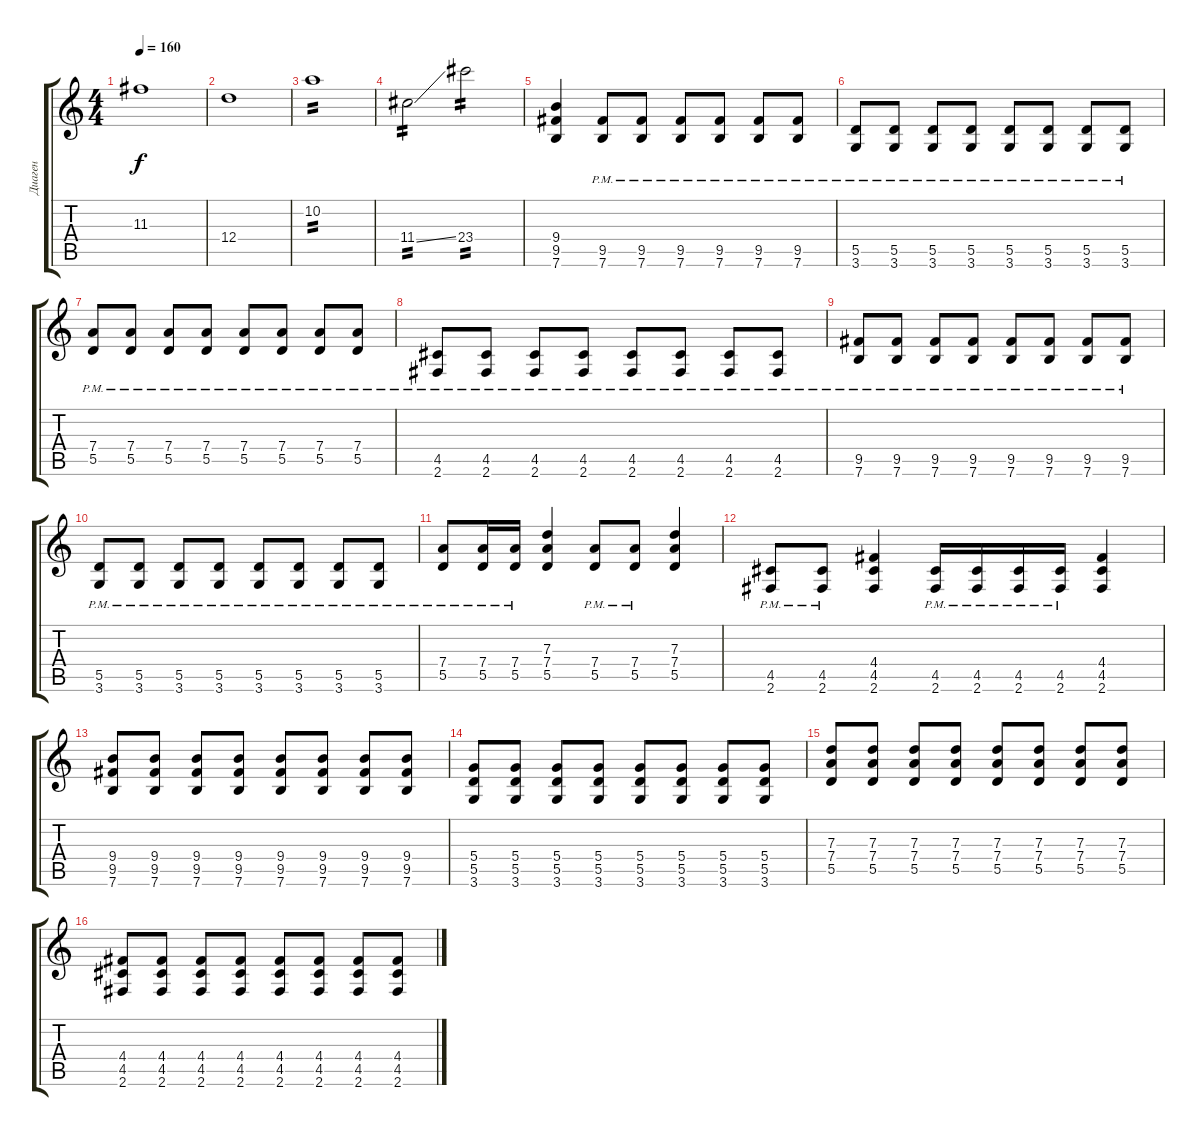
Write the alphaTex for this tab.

\track ("Диаген" "Диаген") {instrument distortionguitar}
\staff {score tabs}
\tuning (E4 B3 G3 D3 A2 E2) {hide}
\ts (4 4)
\tempo 160
\clef g2
\ks c
11.3.1{dy f} |
12.4.1 |
10.2.1{tp 2} |
11.4{ss}.2{tp 2} 23.4.2{tp 2} |
(9.4 9.5 7.6).4 (9.5{pm} 7.6{pm}).8 (9.5{pm} 7.6{pm}).8 (9.5{pm} 7.6{pm}).8 (9.5{pm} 7.6{pm}).8 (9.5{pm} 7.6{pm}).8 (9.5{pm} 7.6{pm}).8 |
(5.5{pm} 3.6{pm}).8 (5.5{pm} 3.6{pm}).8 (5.5{pm} 3.6{pm}).8 (5.5{pm} 3.6{pm}).8 (5.5{pm} 3.6{pm}).8 (5.5{pm} 3.6{pm}).8 (5.5{pm} 3.6{pm}).8 (5.5{pm} 3.6{pm}).8 |
(7.4{pm} 5.5{pm}).8 (7.4{pm} 5.5{pm}).8 (7.4{pm} 5.5{pm}).8 (7.4{pm} 5.5{pm}).8 (7.4{pm} 5.5{pm}).8 (7.4{pm} 5.5{pm}).8 (7.4{pm} 5.5{pm}).8 (7.4{pm} 5.5{pm}).8 |
(4.5{pm} 2.6{pm}).8 (4.5{pm} 2.6{pm}).8 (4.5{pm} 2.6{pm}).8 (4.5{pm} 2.6{pm}).8 (4.5{pm} 2.6{pm}).8 (4.5{pm} 2.6{pm}).8 (4.5{pm} 2.6{pm}).8 (4.5{pm} 2.6{pm}).8 |
(9.5{pm} 7.6{pm}).8 (9.5{pm} 7.6{pm}).8 (9.5{pm} 7.6{pm}).8 (9.5{pm} 7.6{pm}).8 (9.5{pm} 7.6{pm}).8 (9.5{pm} 7.6{pm}).8 (9.5{pm} 7.6{pm}).8 (9.5{pm} 7.6{pm}).8 |
(5.5{pm} 3.6{pm}).8 (5.5{pm} 3.6{pm}).8 (5.5{pm} 3.6{pm}).8 (5.5{pm} 3.6{pm}).8 (5.5{pm} 3.6{pm}).8 (5.5{pm} 3.6{pm}).8 (5.5{pm} 3.6{pm}).8 (5.5{pm} 3.6{pm}).8 |
(7.4{pm} 5.5{pm}).8 (7.4{pm} 5.5{pm}).16 (7.4{pm} 5.5{pm}).16 (7.3 7.4 5.5).4 (7.4{pm} 5.5{pm}).8 (7.4{pm} 5.5{pm}).8 (7.3 7.4 5.5).4 |
(4.5{pm} 2.6{pm}).8 (4.5{pm} 2.6{pm}).8 (4.4 4.5 2.6).4 (4.5{pm} 2.6{pm}).16 (4.5{pm} 2.6{pm}).16 (4.5{pm} 2.6{pm}).16 (4.5{pm} 2.6{pm}).16 (4.4 4.5 2.6).4 |
(9.4 9.5 7.6).8 (9.4 9.5 7.6).8 (9.4 9.5 7.6).8 (9.4 9.5 7.6).8 (9.4 9.5 7.6).8 (9.4 9.5 7.6).8 (9.4 9.5 7.6).8 (9.4 9.5 7.6).8 |
(5.4 5.5 3.6).8 (5.4 5.5 3.6).8 (5.4 5.5 3.6).8 (5.4 5.5 3.6).8 (5.4 5.5 3.6).8 (5.4 5.5 3.6).8 (5.4 5.5 3.6).8 (5.4 5.5 3.6).8 |
(7.3 7.4 5.5).8 (7.3 7.4 5.5).8 (7.3 7.4 5.5).8 (7.3 7.4 5.5).8 (7.3 7.4 5.5).8 (7.3 7.4 5.5).8 (7.3 7.4 5.5).8 (7.3 7.4 5.5).8 |
(4.4 4.5 2.6).8 (4.4 4.5 2.6).8 (4.4 4.5 2.6).8 (4.4 4.5 2.6).8 (4.4 4.5 2.6).8 (4.4 4.5 2.6).8 (4.4 4.5 2.6).8 (4.4 4.5 2.6).8
